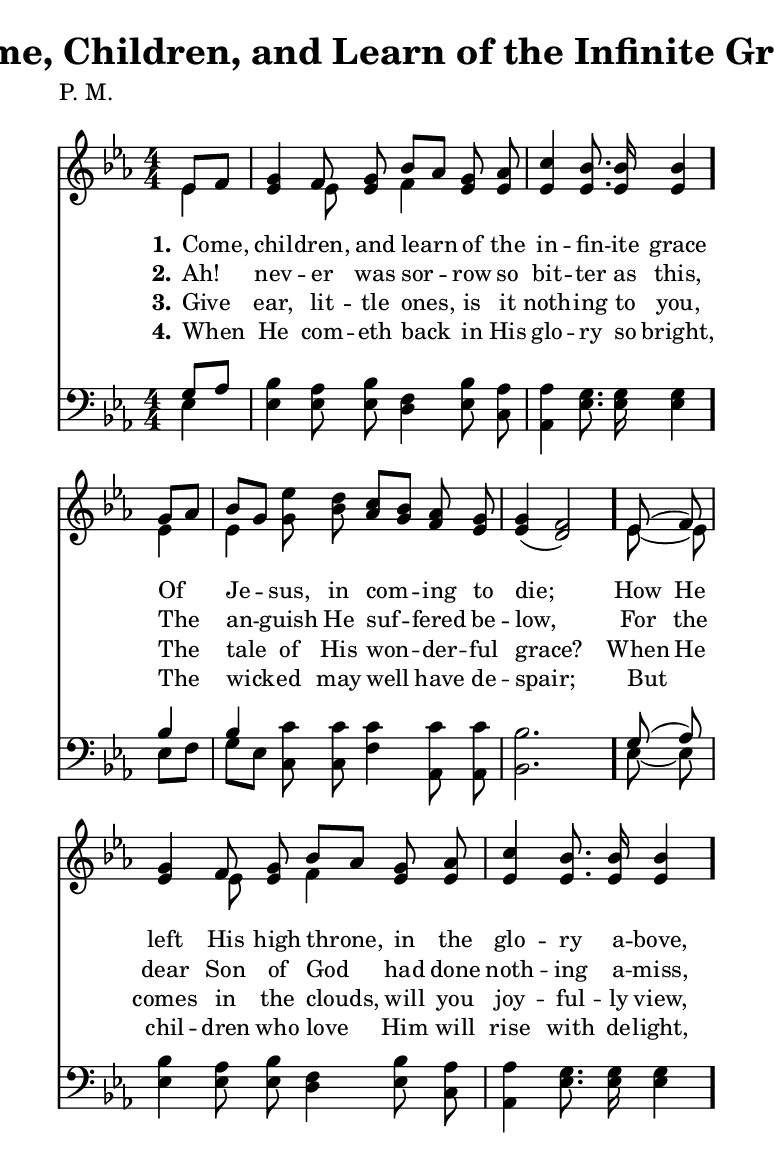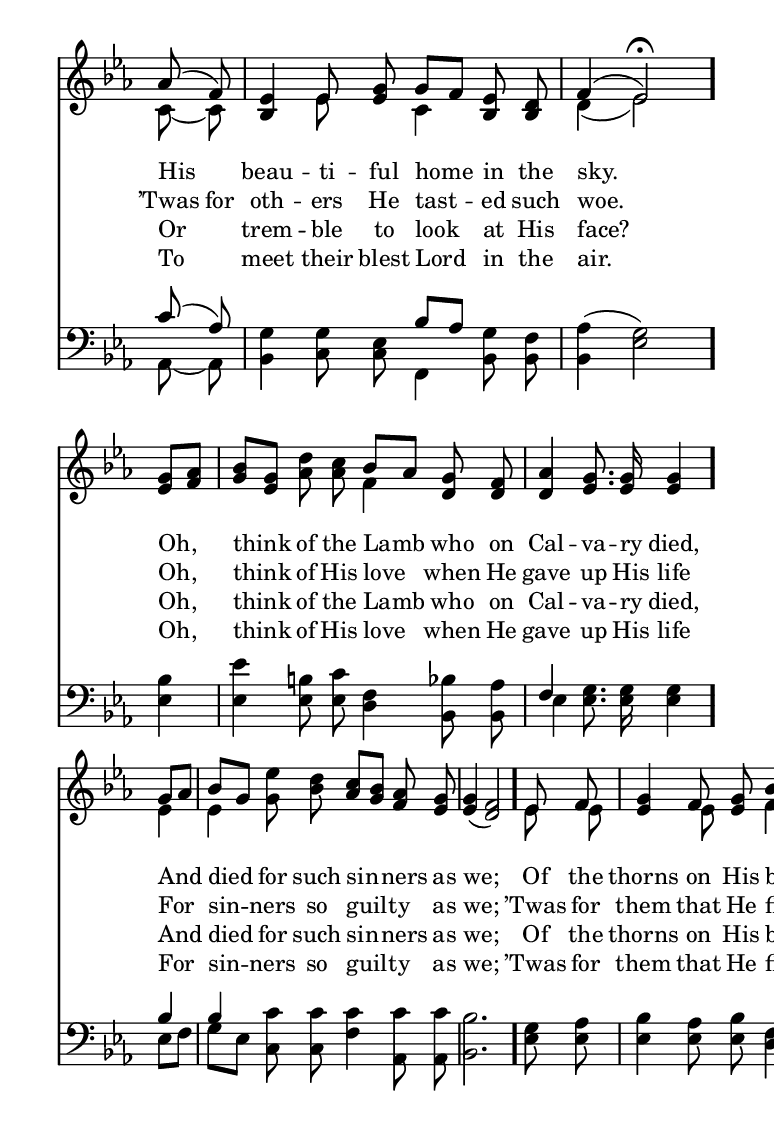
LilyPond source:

\include "common/global.ily"
\paper {
  \include "common/paper.ily"
  ragged-last-bottom = ##t
  page-count = 2
system-count = 6

}

\header{
  %children
  hymnnumber = "299"
  title = "Come, Children, and Learn of the Infinite Grace"
  markuptitle = \markup \center-column { "Come, Children, and Learn of the" "Infinite Grace" \vspace #0.4 }
  tunename = "Grace"
  meter = "P. M."
  poet = ""
  composer = ""
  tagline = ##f
}

ta = { \tempo 4=80 }
tb = { \tempo 4=40 }

global = {
  \include "common/overrides.ily"
  \override Staff.TimeSignature.style = #'numbered
  \time 4/4
  \override Score.MetronomeMark.transparent = ##t % hide all fermata changes too
  \ta
  \key ees \major
  \partial 4
  \autoBeamOff
}

notesSoprano = {
\global
\relative c' {

  ees8[ f] | g4 f8 g bes[ aes] g aes | c4 bes8. bes16 bes4
  g8[ aes] | bes[ g] ees' d c[ bes] aes g | g4( f2)
  ees8( f) | g4 f8 g bes[ aes] g aes | c4 bes8. bes16 bes4
  aes8( f) | ees4 ees8 g g[ f] ees d | f4( \tb ees2\fermata) \ta

  g8[ aes] | bes[ g] d' c bes[ aes] g f | aes4 g8. g16 g4
  g8[ aes] | bes[ g] ees' d c[ bes] aes g | g4( f2)
  ees8 f | g4 f8 g bes[ aes] g aes | c4 bes8. bes16 bes4
  aes8 f | ees4 ees8 g g[ f] ees d | f4( ees2)

  \bar "|."

}
}

notesAlto = {
\global
\relative e' {

  ees4 | ees ees8 ees f4 ees8 ees | ees4 ees8. ees16 ees4
  ees4 | ees g8 bes aes[ g] f ees | ees4( d2)
  ees8 ~ ees | ees4 ees8 ees f4 ees8 ees | ees4 ees8. ees16 ees4
  c8 ~ c | bes4 ees8 ees c4 bes8 bes | d4( ees2)

  ees8[ f] | g[ ees] aes aes f4 d8 d | d4 ees8. ees16 ees4
  ees4 | ees g8 bes aes[ g] f ees | ees4( d2)
  ees8 ees | ees4 ees8 ees f4 ees8 ees | ees4 ees8. ees16 ees4
  c8 c | bes4 ees8 ees c4 bes8 bes | d4( ees2)

}
}

notesTenor = {
\global
\relative a {

  g8[ aes] | bes4 aes8 bes f4 bes8 aes | aes4 g8. g16 g4
  bes4 | bes c8 c c4 c8 c bes2.
  g8( aes) | bes4 aes8 bes f4 bes8 aes | aes4 g8. g16 g4
  c8( aes) | g4 g8 ees bes'8[ aes] g f | aes4( g2)

  bes4 | ees b8 c f,4 bes8 aes | f4 g8. g16 g4
  bes4 | bes c8 c c4 c8 c bes2.
  g8 aes | bes4 aes8 bes f4 bes8 aes | aes4 g8. g16 g4
  c8 aes | g4 g8 ees bes'8[ aes] g f | aes4( g2)

}
}

notesBass = {
\global
\relative f {

  ees4 | ees4 ees8 ees d4 ees8 c | aes4 ees'8. ees16 ees4
  ees8[ f] | g[ ees] c c f4 aes,8 aes | bes2.
  ees8 ~ ees | ees4 ees8 ees d4 ees8 c | aes4 ees'8. ees16 ees4
  aes,8 ~ aes | bes4 c8 c f,4 bes8 bes | bes4( ees2)

  ees4 | ees ees8 ees d4 bes8 bes | ees4 ees8. ees16 ees4
  ees8[ f] | g[ ees] c c f4 aes,8 aes | bes2.
  ees8 ees | ees4 ees8 ees d4 ees8 c | aes4 ees'8. ees16 ees4
  aes,8 aes | bes4 c8 c f,4 bes8 bes | bes4( ees2)

}
}

wordsA = \lyricmode {
\set stanza = "1."

Come, chil -- dren, and learn of the in -- fin -- ite grace \bar "."
Of Je -- sus, in com -- ing to die; \bar "."
{ \mon } How He { \moff } left His high throne, in the glo -- ry a -- bove, \bar "."
His beau -- ti -- ful home in the sky. \bar "."
Oh, think of the Lamb who on Cal -- va -- ry died, \bar "."
And died for such sin -- ners as we; \bar "."
Of the thorns on His brow and the spear in His side, \bar "."
When He suf -- fered and bled on the tree. \bar "."

}

wordsB = \lyricmode {
\set stanza = "2."

Ah! nev -- er was sor -- row so bit -- ter as this,
The an -- guish He suf -- fered be -- low,
{ \mon } For the { \moff } dear Son of God had done noth -- ing a -- miss,
{ \mon } ’Twas for { \moff } oth -- ers He tast -- ed such woe.
Oh, think of His love when He gave up His life
For sin -- ners so guilt -- y as we;
’Twas for them that He fin -- ished the con -- flict and strife,
’Twas for them that He bled on the tree.

}

wordsC = \lyricmode {
\set stanza = "3."

Give ear, lit -- tle ones, is it noth -- ing to you,
The tale of His won -- der -- ful grace?
{ \mon } When He { \moff } comes in the clouds, will you joy -- ful -- ly view,
Or trem -- ble to look at His face?
Oh, think of the Lamb who on Cal -- va -- ry died,
And died for such sin -- ners as we;
Of the thorns on His brow, and the spear in His side,
When He suf -- fered and bled on the tree.

}

wordsD = \lyricmode {
\set stanza = "4."

When He com -- eth back in His glo -- ry so bright,
The wick -- ed may well have de -- spair;
But chil -- dren who love Him will rise with de -- light,
To meet their blest Lord in the air.
Oh, think of His love when He gave up His life
For sin -- ners so guilt -- y as we;
’Twas for them that He fin -- ished the con -- flict and strife,
’Twas for them that He bled on the tree.

}

\score {
  \context ChoirStaff <<
    \context Staff = upper <<
      \set Staff.autoBeaming = ##f
      \set ChoirStaff.systemStartDelimiter = #'SystemStartBar
      \set ChoirStaff.printPartCombineTexts = ##f
      \partcombine #'(2 . 11) \notesSoprano \notesAlto
      \context NullVoice = sopranos { \voiceOne << \notesSoprano >> }
      \context Lyrics = one   \lyricsto sopranos \wordsA
      \context Lyrics = two   \lyricsto sopranos \wordsB
      \context Lyrics = three \lyricsto sopranos \wordsC
      \context Lyrics = four  \lyricsto sopranos \wordsD
    >>
    \context Staff = men <<
      \set Staff.autoBeaming = ##f
      \clef bass
      \set ChoirStaff.printPartCombineTexts = ##f
      \partcombine #'(2 . 11) \notesTenor \notesBass
    >>
  >>
  \layout {
    \include "common/layout.ily"
  }
  #(cond ((ly:get-option 'eog-midi-permitted) #{ \midi{
    \include "common/midi.ily"
  } #}))
}

\version "2.19.49"  % necessary for upgrading to future LilyPond versions.

% vi:set et ts=2 sw=2 ai nocindent syntax=lilypond:
